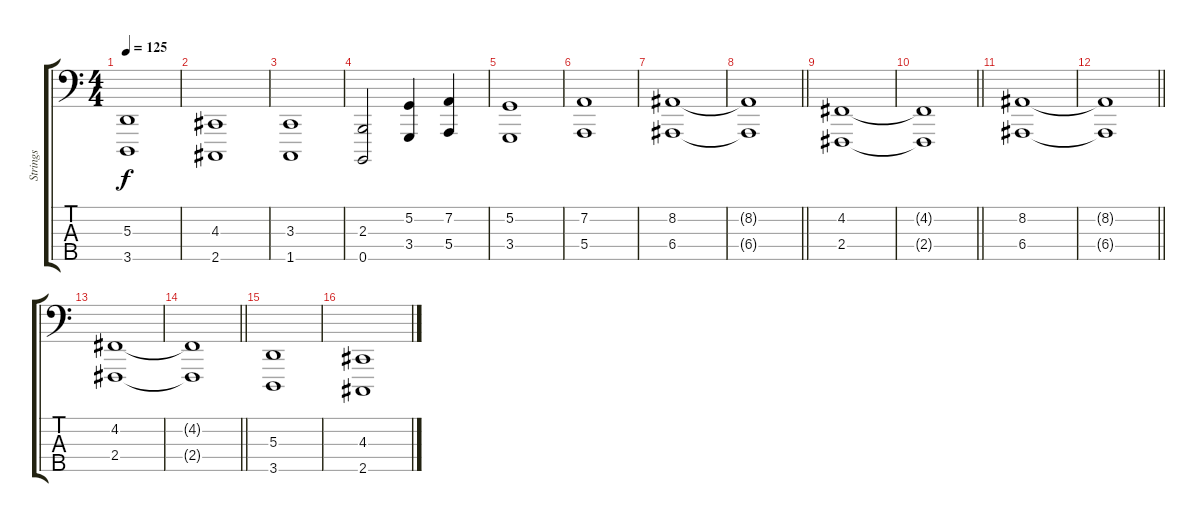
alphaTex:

\track ("Strings" "Strings") {instrument stringensemble1}
\staff {score tabs}
\tuning (G2 D2 A1 E1 B0) {hide}
\ts (4 4)
\tempo 125
\clef f4
\ks c
(5.3 3.5).1{dy f} |
(4.3 2.5).1 |
(3.3 1.5).1 |
(2.3 0.5).2 (5.2 3.4).4 (7.2 5.4).4 |
(5.2 3.4).1 |
(7.2 5.4).1 |
(8.2 6.4).1 |
\barLineRight lightlight
(8.2{t} 6.4{t}).1 |
(4.2 2.4).1 |
\barLineRight lightlight
(4.2{t} 2.4{t}).1 |
(8.2 6.4).1 |
\barLineRight lightlight
(8.2{t} 6.4{t}).1 |
(4.2 2.4).1 |
\barLineRight lightlight
(4.2{t} 2.4{t}).1 |
\section ("" "")
(5.3 3.5).1 |
(4.3 2.5).1
